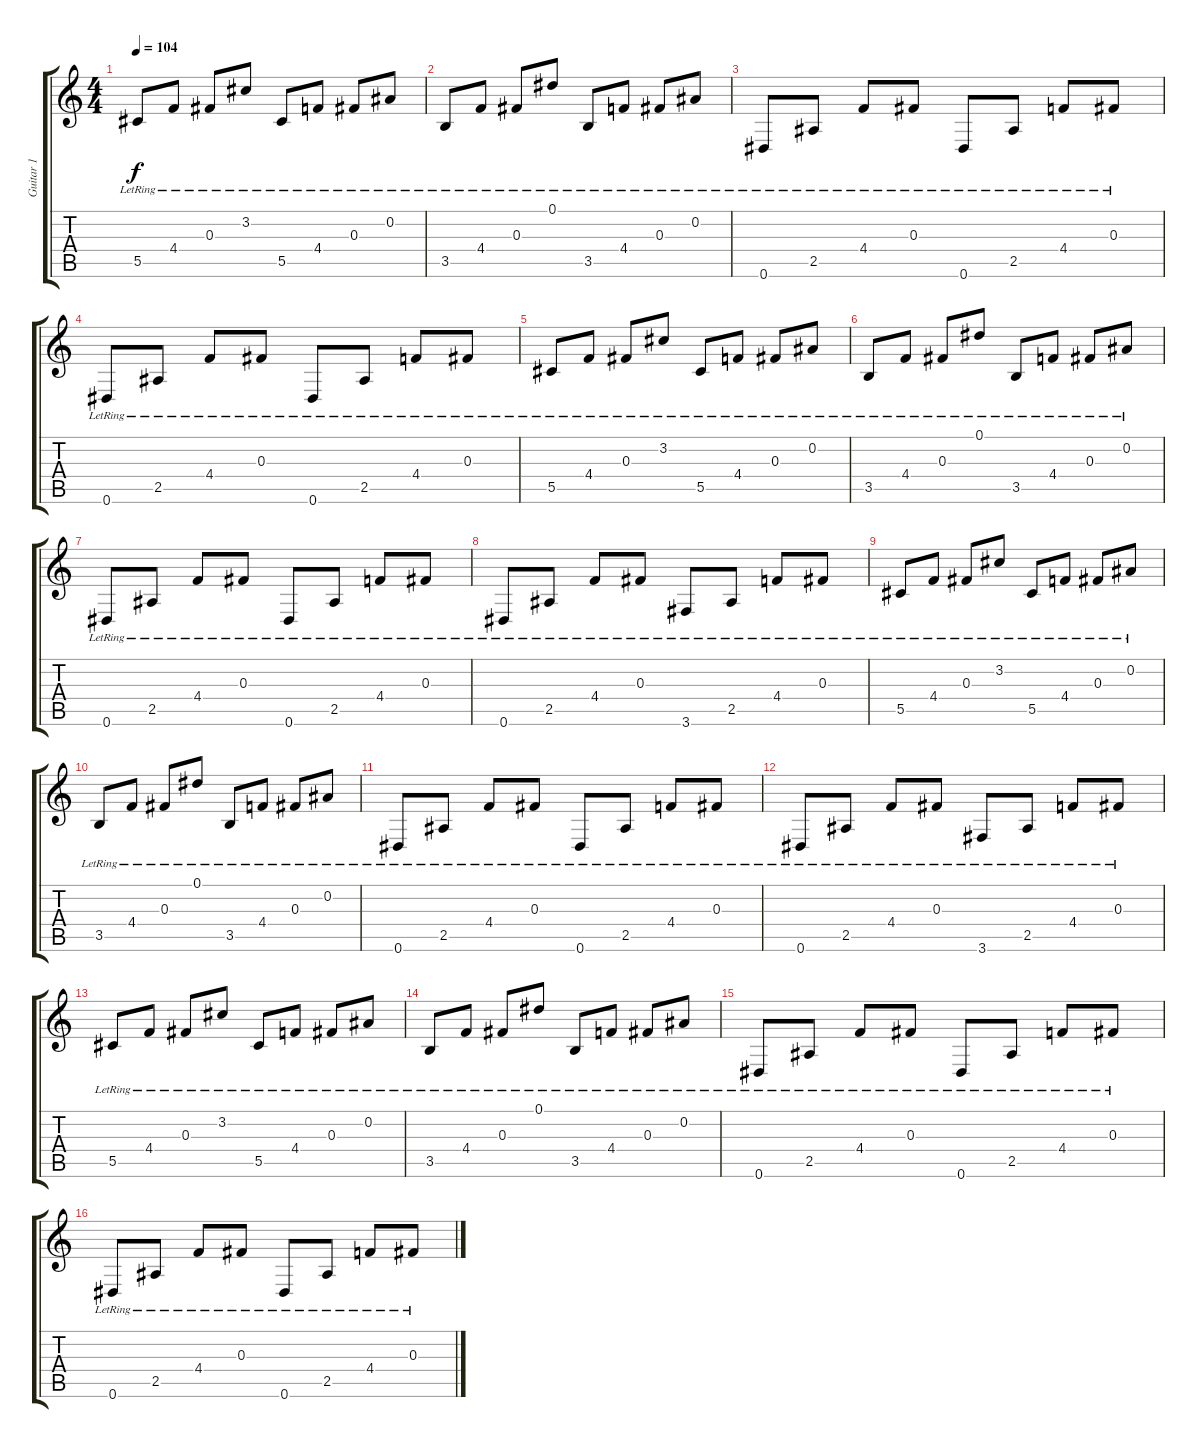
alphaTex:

\track ("Guitar 1" "Guitar 1") {instrument acousticguitarsteel}
\staff {score tabs}
\tuning (Eb4 Bb3 Gb3 Db3 Ab2 Eb2) {hide}
\ts (4 4)
\tempo 104
\clef g2
\ks c
5.5{lr}.8{dy f instrument acousticguitarsteel} 4.4{lr}.8 0.3{lr}.8 3.2{lr}.8 5.5{lr}.8 4.4{lr}.8 0.3{lr}.8 0.2{lr}.8 |
3.5{lr}.8 4.4{lr}.8 0.3{lr}.8 0.1{lr}.8 3.5{lr}.8 4.4{lr}.8 0.3{lr}.8 0.2{lr}.8 |
0.6{lr}.8 2.5{lr}.8 4.4{lr}.8 0.3{lr}.8 0.6{lr}.8 2.5{lr}.8 4.4{lr}.8 0.3{lr}.8 |
0.6{lr}.8 2.5{lr}.8 4.4{lr}.8 0.3{lr}.8 0.6{lr}.8 2.5{lr}.8 4.4{lr}.8 0.3{lr}.8 |
5.5{lr}.8 4.4{lr}.8 0.3{lr}.8 3.2{lr}.8 5.5{lr}.8 4.4{lr}.8 0.3{lr}.8 0.2{lr}.8 |
3.5{lr}.8 4.4{lr}.8 0.3{lr}.8 0.1{lr}.8 3.5{lr}.8 4.4{lr}.8 0.3{lr}.8 0.2{lr}.8 |
0.6{lr}.8 2.5{lr}.8 4.4{lr}.8 0.3{lr}.8 0.6{lr}.8 2.5{lr}.8 4.4{lr}.8 0.3{lr}.8 |
0.6{lr}.8 2.5{lr}.8 4.4{lr}.8 0.3{lr}.8 3.6{lr}.8 2.5{lr}.8 4.4{lr}.8 0.3{lr}.8 |
5.5{lr}.8 4.4{lr}.8 0.3{lr}.8 3.2{lr}.8 5.5{lr}.8 4.4{lr}.8 0.3{lr}.8 0.2{lr}.8 |
3.5{lr}.8 4.4{lr}.8 0.3{lr}.8 0.1{lr}.8 3.5{lr}.8 4.4{lr}.8 0.3{lr}.8 0.2{lr}.8 |
0.6{lr}.8 2.5{lr}.8 4.4{lr}.8 0.3{lr}.8 0.6{lr}.8 2.5{lr}.8 4.4{lr}.8 0.3{lr}.8 |
0.6{lr}.8 2.5{lr}.8 4.4{lr}.8 0.3{lr}.8 3.6{lr}.8 2.5{lr}.8 4.4{lr}.8 0.3{lr}.8 |
5.5{lr}.8 4.4{lr}.8 0.3{lr}.8 3.2{lr}.8 5.5{lr}.8 4.4{lr}.8 0.3{lr}.8 0.2{lr}.8 |
3.5{lr}.8 4.4{lr}.8 0.3{lr}.8 0.1{lr}.8 3.5{lr}.8 4.4{lr}.8 0.3{lr}.8 0.2{lr}.8 |
0.6{lr}.8 2.5{lr}.8 4.4{lr}.8 0.3{lr}.8 0.6{lr}.8{volume 8} 2.5{lr}.8 4.4{lr}.8 0.3{lr}.8 |
0.6{lr}.8{volume 13} 2.5{lr}.8 4.4{lr}.8 0.3{lr}.8 0.6{lr}.8 2.5{lr}.8 4.4{lr}.8 0.3{lr}.8
